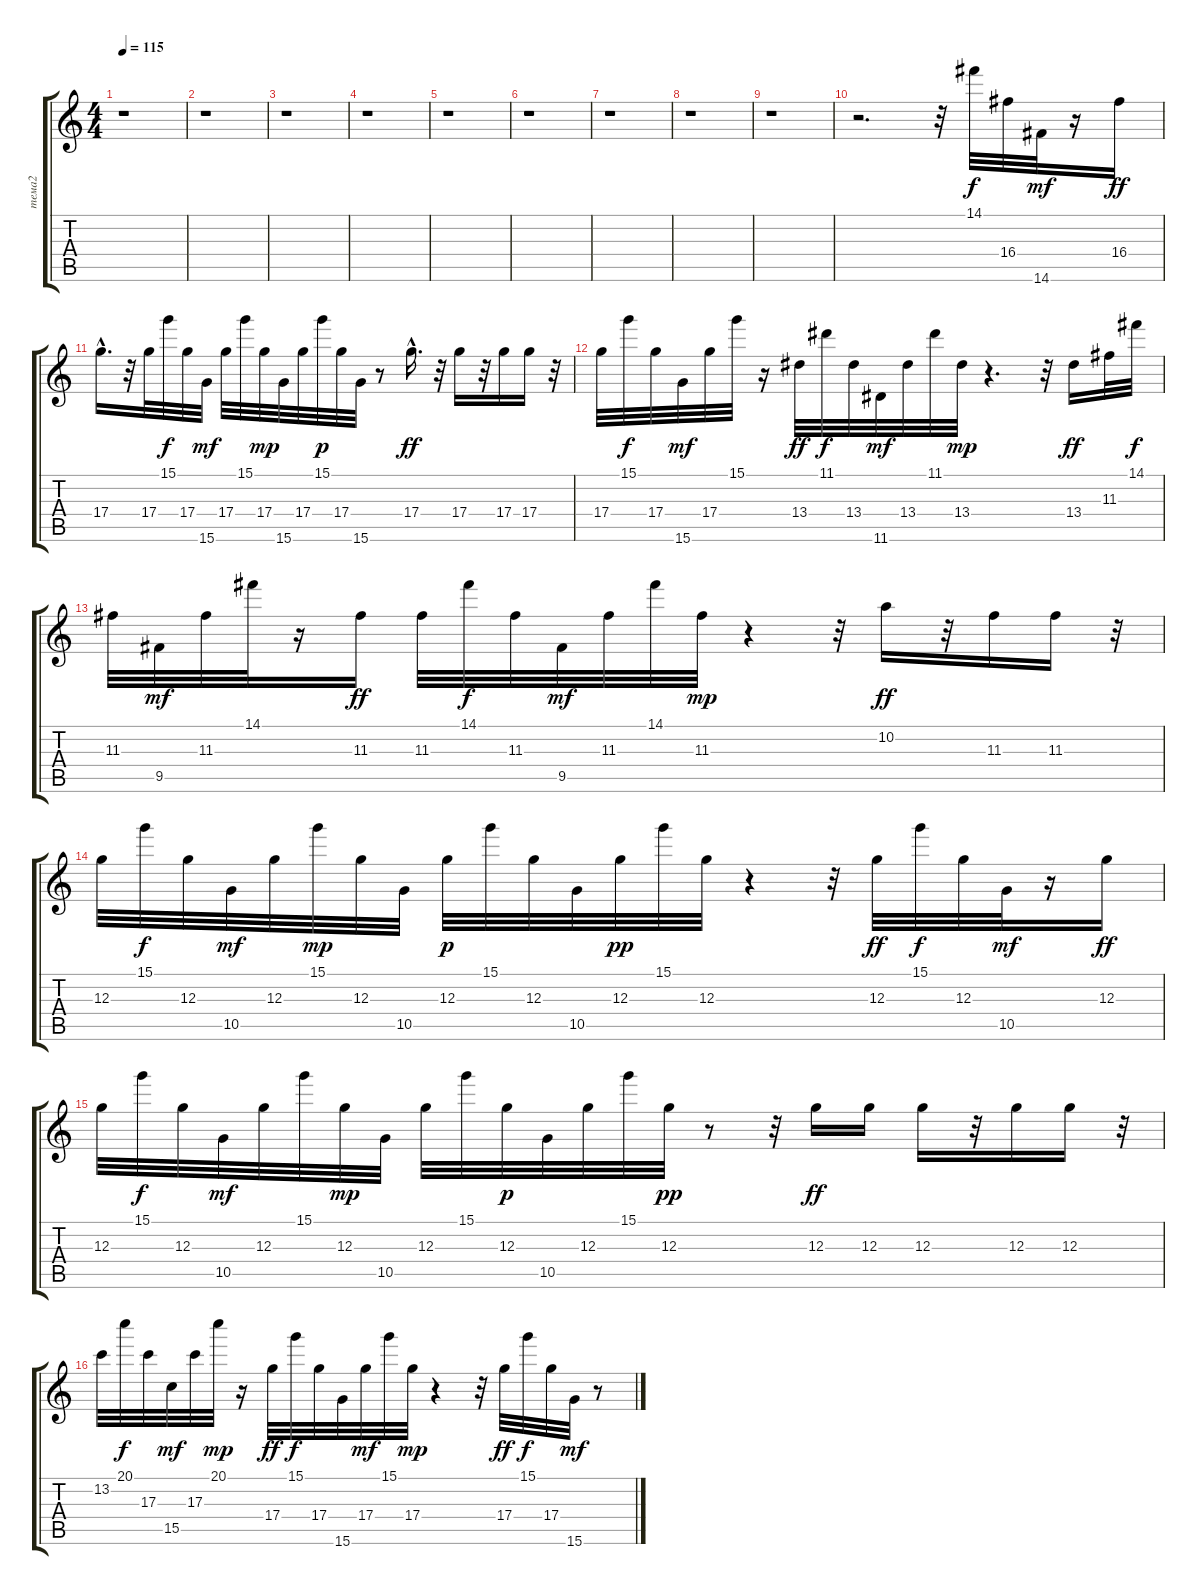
\track ("тема2" "тема2") {instrument overdrivenguitar}
\staff {score tabs}
\tuning (E4 B3 G3 D3 A2 E2) {hide}
\ts (4 4)
\tempo 115
\clef g2
\ks c
r.1{dy f instrument overdrivenguitar} |
r.1 |
r.1 |
r.1 |
r.1 |
r.1 |
r.1 |
r.1 |
r.1 |
r.2{d} r.32 14.1.32{instrument overdrivenguitar} 16.4.32 14.6.32{dy mf} r.16 16.4.16{dy ff} |
17.4{hac}.16{d} r.32 17.4.32 15.1.32{dy f} 17.4.32 15.6.32{dy mf} 17.4.32 15.1.32 17.4.32{dy mp} 15.6.32 17.4.32 15.1.32{dy p} 17.4.32 15.6.32 r.8 17.4{hac}.16{d dy ff} r.32 17.4.16 r.32 17.4.16 17.4.16 r.32 |
17.4.32 15.1.32{dy f} 17.4.32 15.6.32{dy mf} 17.4.32 15.1.32 r.16 13.4.32{dy ff} 11.1.32{dy f} 13.4.32 11.6.32{dy mf} 13.4.32 11.1.32 13.4.32{dy mp} r.4{d} r.32 13.4.16{dy ff} 11.3.32 14.1.32{dy f} |
11.3.32 9.5.32{dy mf} 11.3.32 14.1.32 r.16 11.3.16{dy ff} 11.3.32 14.1.32{dy f} 11.3.32 9.5.32{dy mf} 11.3.32 14.1.32 11.3.32{dy mp} r.4 r.32 10.2.16{dy ff} r.32 11.3.16 11.3.16 r.32 |
12.3.32 15.1.32{dy f} 12.3.32 10.5.32{dy mf} 12.3.32 15.1.32{dy mp} 12.3.32 10.5.32 12.3.32{dy p} 15.1.32 12.3.32 10.5.32 12.3.32{dy pp} 15.1.32 12.3.32 r.4 r.32 12.3.32{dy ff} 15.1.32{dy f} 12.3.32 10.5.32{dy mf} r.16 12.3.16{dy ff} |
12.3.32 15.1.32{dy f} 12.3.32 10.5.32{dy mf} 12.3.32 15.1.32 12.3.32{dy mp} 10.5.32 12.3.32 15.1.32 12.3.32{dy p} 10.5.32 12.3.32 15.1.32 12.3.32{dy pp} r.8 r.32 12.3.16{dy ff} 12.3.16 12.3.16 r.32 12.3.16 12.3.16 r.32 |
13.2.32 20.1.32{dy f} 17.3.32 15.5.32{dy mf} 17.3.32 20.1.32{dy mp} r.16 17.4.32{dy ff} 15.1.32{dy f} 17.4.32 15.6.32 17.4.32{dy mf} 15.1.32 17.4.32{dy mp} r.4 r.32 17.4.32{dy ff} 15.1.32{dy f} 17.4.32 15.6.32{dy mf} r.8
